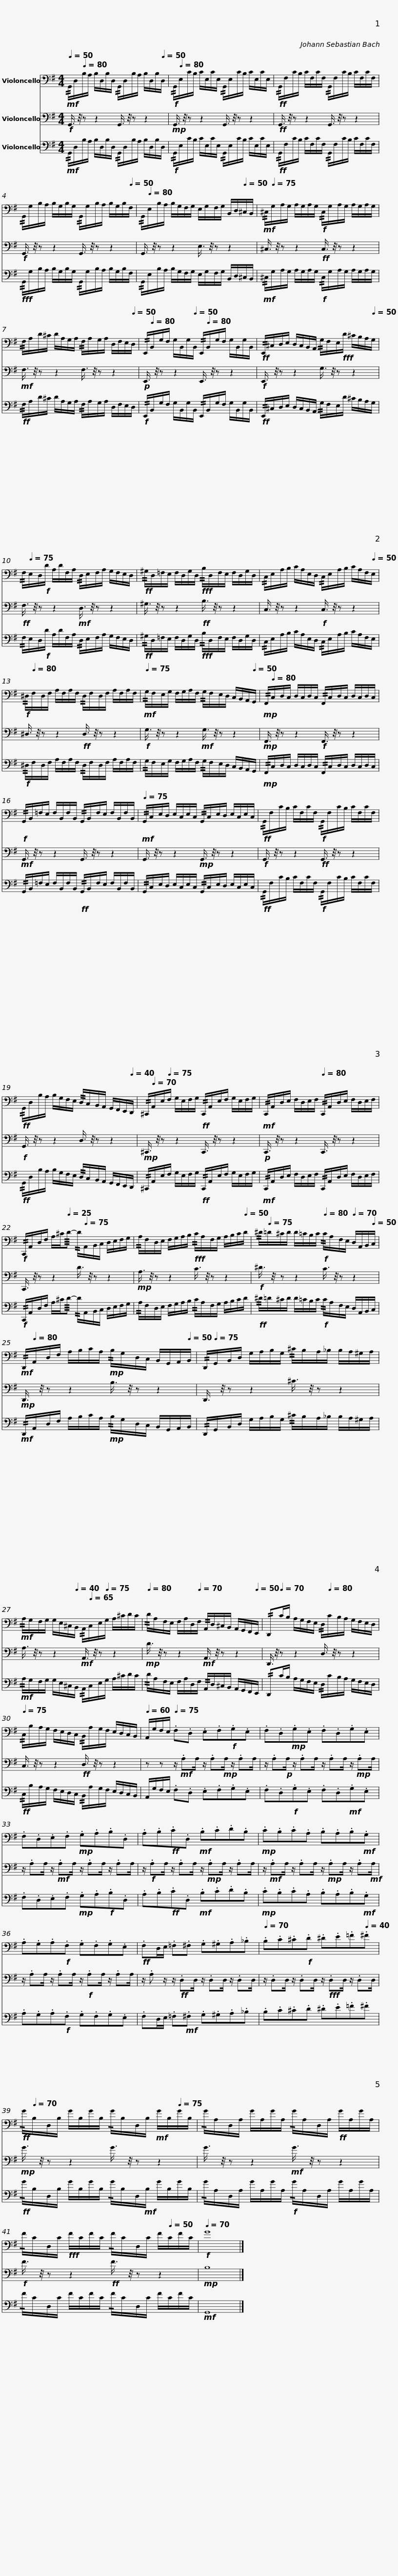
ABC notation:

X:1
%%score 1 2 3
L:1/8
Q:1/4=50
M:4/4
I:linebreak $
K:G
V:1 bass
V:2 bass
V:3 bass
V:1
!mf! !//!G,,/[Q:1/4=65]D,/[Q:1/4=80]B,/A,/ B,/D,/B,/D,/ !//!G,,/D,/B,/A,/ B,/D,/B,/[Q:1/4=50]D,/ |!f! !//!G,,/[Q:1/4=80]E,/C/B,/ C/E,/C/E,/ !//!G,,/E,/C/B,/ C/E,/C/E,/ |$!ff! !//!G,,/F,/C/B,/ C/F,/C/F,/ !//!G,,/F,/C/B,/ C/F,/C/F,/ | !//!G,,/G,/B,/A,/ B,/G,/B,/G,/ !//!G,,/G,/B,/A,/ B,/G,/B,/[Q:1/4=50]F,/ |$ !//!G,,/[Q:1/4=80]E,/B,/A,/ B,/G,/F,/G,/ E,/G,/F,/G,/ B,,/D,/[Q:1/4=50]^C,/B,,/ | %5
!mf! !//!^C,/[Q:1/4=75]G,/A,/G,/ A,/G,/A,/G,/!f! !//!C,/G,/A,/G,/ A,/G,/A,/G,/ |$ !//!F,/A,/D/^C/ D/A,/G,/A,/ !//!F,/A,/G,/A,/ D,/F,/E,/[Q:1/4=50]D,/ | !//!E,,/[Q:1/4=80]B,,/G,/F,/ G,/B,,/G,/[Q:1/4=50]B,,/ !//!E,,/[Q:1/4=80]B,,/G,/F,/ G,/B,,/G,/B,,/ |$!ff! !//!E,,/^C,/D,/E,/ D,/C,/B,,/A,,/ !//!G,/F,/E,/!fff!D/ ^C/B,/A,/[Q:1/4=50]G,/ | !//!F,/[Q:1/4=75]E,/D,/!f!D/ A,/D/F,/A,/ !//!D,/E,/F,/A,/ G,/F,/E,/D,/ |$ %10
!ff! !//!^G,/D,/=F,/E,/ F,/D,/G,/D,/!fff! !//!B,/D,/F,/E,/ F,/D,/G,/D,/ | !//!C,/E,/A,/B,/ C/A,/E,/D,/ !//!C,/E,/A,/B,/ C/A,/F,/[Q:1/4=50]E,/ |$!f! !//!^D,/[Q:1/4=80]F,/D,/F,/ A,/F,/A,/F,/ !//!D,/F,/D,/F,/ A,/F,/A,/F,/ |!mf![Q:1/4=75] !//!G,/F,/E,/G,/ F,/G,/A,/F,/ !//!G,/F,/E,/D,/ C,/B,,/A,,/[Q:1/4=50]G,,/ |$!mp! !//!F,,/[Q:1/4=80]C,/D,/C,/ D,/C,/D,/C,/ !//!F,,/C,/D,/C,/ D,/C,/D,/C,/ | %15
!f! !//!G,,/B,,/=F,/E,/ F,/B,,/F,/B,,/ !//!G,,/B,,/F,/E,/ F,/B,,/F,/B,,/ |$!mf![Q:1/4=75] !//!G,,/C,/E,/D,/ E,/C,/E,/C,/ !//!G,,/C,/E,/D,/ E,/C,/E,/C,/ |!ff! !//!G,,/F,/C/B,/ C/F,/C/F,/!f! !//!G,,/F,/C/B,/ C/F,/C/F,/ |$!ff! !//!G,,/D,/B,/A,/ B,/G,/F,/E,/ !//!D,/C,/B,,/A,,/ G,,/F,,/E,,/[Q:1/4=40]D,,/ | !//!^C,,/[Q:1/4=70]A,,/E,/[Q:1/4=75]F,/ G,/E,/F,/G,/!ff! !//!C,,/A,,/E,/F,/ G,/E,/F,/G,/ |$ %20
!mf! !//!C,,/A,,/D,/E,/ F,/D,/E,/F,/[Q:1/4=80] !//!C,,/A,,/D,/E,/ F,/D,/E,/F,/ |!f! !//!C,,/A,,/D,/F,/ A,/^C/[Q:1/4=25]!///!D- !//!D/[Q:1/4=75]A,,/B,,/C,/ D,/E,/F,/G,/ |$ !//!A,/F,/D,/E,/ F,/G,/A,/B,/!fff! !//!C/A,/F,/G,/ A,/B,/C/[Q:1/4=50]D/ | !//!^D/[Q:1/4=75]=D/^C/D/ D/=C/B,/C/!f![Q:1/4=80] !//!C/A,/F,/E,/[Q:1/4=70] D,/A,,/B,,/[Q:1/4=50]C,/ |$!mf! !//!D,,/[Q:1/4=80]A,,/D,/F,/ A,/B,/C/A,/!mp! !//!B,/G,/D,/C,/ B,,/G,,/A,,/[Q:1/4=50]B,,/ | %25
 !//!D,,/[Q:1/4=75]G,,/B,,/D,/ G,/A,/B,/G,/ !//!^C/B,/A,/_B,/ B,/A,/^G,/A,/ |$!mf! !//!A,/G,/F,/G,/ G,/E,/^C,/[Q:1/4=40]B,,/ !//!A,,/[Q:1/4=65]C,/E,/[Q:1/4=75]G,/ A,/^C/D/C/ |[Q:1/4=80] !//!D/A,/F,/E,/ F,/A,/D,/[Q:1/4=70]F,/ !//!A,,/D,/^C,/B,,/ A,,/G,,/F,,/[Q:1/4=50]E,,/ |$ !//!D,,[Q:1/4=70]C/B,/ A,/G,/F,/E,/ !//!D,/[Q:1/4=80]C/B,/A,/ G,/F,/E,/D,/ |[Q:1/4=75] !//!C,/B,/A,/G,/ F,/E,/D,/C,/ !//!B,,/A,/G,/F,/ E,/D,/C,/B,,/ |$ %30
[Q:1/4=60] A,,/G,/F,/E,/[Q:1/4=75] .F,.D, .E,.F,!f!.G,.E, | .F,.D,!mp!.G,.E, .F,.D,.G,.E, |$ .F,.D,.E,.F,!mp! .G,.A,.B,.D, | .A,.B,!ff!.C.D,!mf! .B,.C.D.B, |$!mp! .C.B,.C.A, .B,.A,.B,!mf!.G, | %35
 .A,.G,.A,!f!.F, .G,.F,.G,.E, |$!ff! .F,D,/E,/ .=F,.^F, .G,.^G,.A,._B, |[Q:1/4=70] .B,.C.^C!f!.D .^D.E.=F[Q:1/4=40].^F |$!ff! !/!G/[Q:1/4=70]B,/D,/B,/ G/B,/G/B,/ !/!G/B,/D,/B,/!mf! G/B,/[Q:1/4=75]G/B,/ | !/!G/A,/D,/A,/ G/A,/G/A,/ !/!G/A,/D,/A,/!ff! G/A,/G/A,/ |$ %40
 !/!F/C/D,/C/!fff! F/C/F/C/ !/!F/C/D,/C/ F/[Q:1/4=50]C/F/C/ |!f![Q:1/4=70] G8 |] %42
V:2
!f! G,,3/4 z/4 z z2 G,,3/4 z/4 z z2 |!mp! G,,3/4 z/4 z z2 G,,3/4 z/4 z z2 |$!ff! G,,3/4 z/4 z z2 G,,3/4 z/4 z z2 |!f! G,,3/4 z/4 z z2 G,,3/4 z/4 z z2 |$ G,,3/4 z/4 z z2 E,3/4 z/4 z z2 | %5
 ^C,3/4 z/4 z z2!ff! C,3/4 z/4 z z2 |$!mf! F,3/4 z/4 z z2 F,3/4 z/4 z z2 |!p! E,,3/4 z/4 z z2 E,,3/4 z/4 z z2 |$!f! E,,3/4 z/4 z z2 G,3/4 z/4 z z2 |!ff! F,3/4 z/4 z z2!mf! D,3/4 z/4 z z2 |$ %10
 ^G,3/4 z/4 z z2!ff! B,3/4 z/4 z z2 | C,3/4 z/4 z z2!f! C,3/4 z/4 z z2 |$ ^D,3/4 z/4 z z2!ff! D,3/4 z/4 z z2 |!f! G,3/4 z/4 z z2!mf! G,3/4 z/4 z z2 |$!mp! F,,3/4 z/4 z z2!f! F,,3/4 z/4 z z2 | %15
!mf! G,,3/4 z/4 z z2 G,,3/4 z/4 z z2 |$ G,,3/4 z/4 z z2!mp! G,,3/4 z/4 z z2 |!f! G,,3/4 z/4 z z2!ff! G,,3/4 z/4 z z2 |$!f! G,,3/4 z/4 z z2 D,3/4 z/4 z z2 |!mp! ^C,,3/4 z/4 z z2 C,,3/4 z/4 z z2 |$ %20
!p! C,,3/4 z/4 z z2 C,,3/4 z/4 z z2 | C,,3/4 z/4 z z2 D3/4 z/4 z z2 |$!mp! A,3/4 z/4 z z2 C3/4 z/4 z z2 |!f! ^D3/4 z/4 z z2 C3/4 z/4 z z2 |$!mp! D,,3/4 z/4 z z2 B,3/4 z/4 z z2 | %25
 D,,3/4 z/4 z z2 ^C3/4 z/4 z z2 |$ A,3/4 z/4 z z2!mf! A,,3/4 z/4 z z2 |!mp! D3/4 z/4 z z2!mf! A,,3/4 z/4 z z2 |$ D,,3/4 z/4 z z2 D,3/4 z/4 z z2 | C,3/4 z/4 z z2!ff! D,3/4 z/4 z z2 |$ %30
 z z z/!mf! .A,A,/ z/ .A,!mp!A,/ z/ .A,A,/ | z/ .A,!p!A,/ z/ .A,A,/ z/ .A,A,/ z/!mp! .A,A,/ |$ z/ .A,A,/ z/!mf! .A,A,/ z/ .A,A,/ z/ .A,A,/ | z/!f! .A,A,/ z/ .A,A,/ z/!mp! .A,A,/ z/ .A,A,/ |$ z/!mf! .A,A,/ z/ .A,A,/ z/!mp! .A,A,/ z/ .A,!mf!A,/ | %35
 z/ .A,A,/ z/ .A,A,/ z/!f! .A,A,/ z/ .A,A,/ |$ z/ .A, z/ z/!ff! .D,D,/ z/ .D,D,/ z/ .D,D,/ | z/ .D,D,/ z/ .D,D,/ z/!fff! .D,D,/ z/ .D,D,/ |$!mp! G3/4 z/4 z z2 G3/4 z/4 z z2 | G3/4 z/4 z z2!mf! G3/4 z/4 z z2 |$ %40
!f! F3/4 z/4 z z2!ff! F3/4 z/4 z z2 |!mp! B,8 |] %42
V:3
!mf! !//!G,,/D,/B,/A,/ B,/D,/B,/D,/ !//!G,,/D,/B,/A,/ B,/D,/B,/D,/ |!f! !//!G,,/E,/C/B,/ C/E,/C/E,/ !//!G,,/E,/C/B,/ C/E,/C/E,/ |$!ff! !//!G,,/F,/C/B,/ C/F,/C/F,/ !//!G,,/F,/C/B,/ C/F,/C/F,/ |!fff! !//!G,,/G,/B,/A,/ B,/G,/B,/G,/ !//!G,,/G,/B,/A,/ B,/G,/B,/F,/ |$ !//!G,,/E,/B,/A,/ B,/G,/F,/G,/ E,/G,/F,/G,/ B,,/D,/^C,/B,,/ | %5
!mf! !//!^C,/G,/A,/G,/ A,/G,/A,/G,/!f! !//!C,/G,/A,/G,/ A,/G,/A,/G,/ |$!ff! !//!F,/A,/D/^C/ D/A,/G,/A,/ !//!F,/A,/G,/A,/ D,/F,/E,/D,/ |!f! !//!E,,/B,,/G,/F,/ G,/B,,/G,/B,,/ !//!E,,/B,,/G,/F,/ G,/B,,/G,/B,,/ |$!ff! !//!E,,/^C,/D,/E,/ D,/C,/B,,/A,,/ !//!G,/F,/E,/D/ ^C/B,/A,/G,/ | !//!F,/E,/D,/!f!D/ A,/D/F,/A,/ !//!D,/E,/F,/A,/ G,/F,/E,/D,/ |$ %10
!ff! !//!^G,/D,/=F,/E,/ F,/D,/G,/D,/!fff! !//!B,/D,/F,/E,/ F,/D,/G,/D,/ | !//!C,/E,/A,/B,/ C/A,/E,/D,/ !//!C,/E,/A,/B,/ C/A,/F,/E,/ |$!f! !//!^D,/F,/D,/F,/ A,/F,/A,/F,/ !//!D,/F,/D,/F,/ A,/F,/A,/F,/ | !//!G,/F,/E,/G,/ F,/G,/A,/F,/ !//!G,/F,/E,/D,/ C,/B,,/A,,/G,,/ |$!mp! !//!F,,/C,/D,/C,/ D,/C,/D,/C,/ !//!F,,/C,/D,/C,/ D,/C,/D,/C,/ | %15
 !//!G,,/B,,/=F,/E,/ F,/B,,/F,/B,,/!ff! !//!G,,/B,,/F,/E,/ F,/B,,/F,/B,,/ |$ !//!G,,/C,/E,/D,/ E,/C,/E,/C,/ !//!G,,/C,/E,/D,/ E,/C,/E,/C,/ |!ff! !//!G,,/F,/C/B,/ C/F,/C/F,/!f! !//!G,,/F,/C/B,/ C/F,/C/F,/ |$!ff! !//!G,,/D,/B,/A,/ B,/G,/F,/E,/ !//!D,/C,/B,,/A,,/ G,,/F,,/E,,/D,,/ | !//!^C,,/A,,/E,/F,/ G,/E,/F,/G,/!ff! !//!C,,/A,,/E,/F,/ G,/E,/F,/G,/ |$ %20
!mf! !//!C,,/A,,/D,/E,/ F,/D,/E,/F,/ !//!C,,/A,,/D,/E,/ F,/D,/E,/F,/ |!f! !//!C,,/A,,/D,/F,/ A,/^C/!///!D- !//!D/A,,/B,,/C,/ D,/E,/F,/G,/ |$ !//!A,/F,/D,/E,/ F,/G,/A,/B,/ !//!C/A,/F,/G,/ A,/B,/C/D/ |!ff! !//!^D/=D/^C/D/ D/=C/B,/C/!f! !//!C/A,/F,/E,/ D,/A,,/B,,/C,/ |$!mf! !//!D,,/A,,/D,/F,/ A,/B,/C/A,/!mp! !//!B,/G,/D,/C,/ B,,/G,,/A,,/B,,/ | %25
 !//!D,,/G,,/B,,/D,/ G,/A,/B,/G,/ !//!^C/B,/A,/_B,/ B,/A,/^G,/A,/ |$!mf! !//!A,/G,/F,/G,/ G,/E,/^C,/B,,/ !//!A,,/C,/E,/G,/ A,/^C/D/C/ | !//!D/A,/F,/E,/ F,/A,/D,/F,/ !//!A,,/D,/^C,/B,,/ A,,/G,,/F,,/E,,/ |$ !//!D,,C/B,/ A,/G,/F,/E,/ !//!D,/C/B,/A,/ G,/F,/E,/D,/ |!ff! !//!C,/B,/A,/G,/ F,/E,/D,/C,/ !//!B,,/A,/G,/F,/ E,/D,/C,/B,,/ |$ %30
 A,,/G,/F,/E,/ .F,.D, .E,.F,.G,.E, | .F,.D,!f!.G,.E, .F,.D,!mf!.G,.E, |$ .F,.D,.E,.F,!mp! .G,.A,!f!.B,.D, | .A,.B,!ff!.C.D,!mf! .B,.C.D.B, |$!mp! .C.B,.C.A, .B,.A,.B,!mf!.G, | %35
 .A,.G,.A,!f!.F, .G,.F,.G,.E, |$ .F,D,/E,/ .=F,!mf!.^F, .G,.^G,.A,._B, | .B,.C.^C.D .^D.E.=F.^F |$!ff! !/!G/B,/D,/B,/ G/B,/G/B,/ !/!G/B,/D,/!mf!B,/ G/B,/G/B,/ | !/!G/A,/D,/A,/ G/A,/G/A,/!f! !/!G/A,/D,/A,/ G/A,/G/A,/ |$ %40
 !/!F/C/D,/C/ F/C/F/C/ !/!F/C/D,/C/ F/C/F/C/ |!mf! G,,8 |] %42
